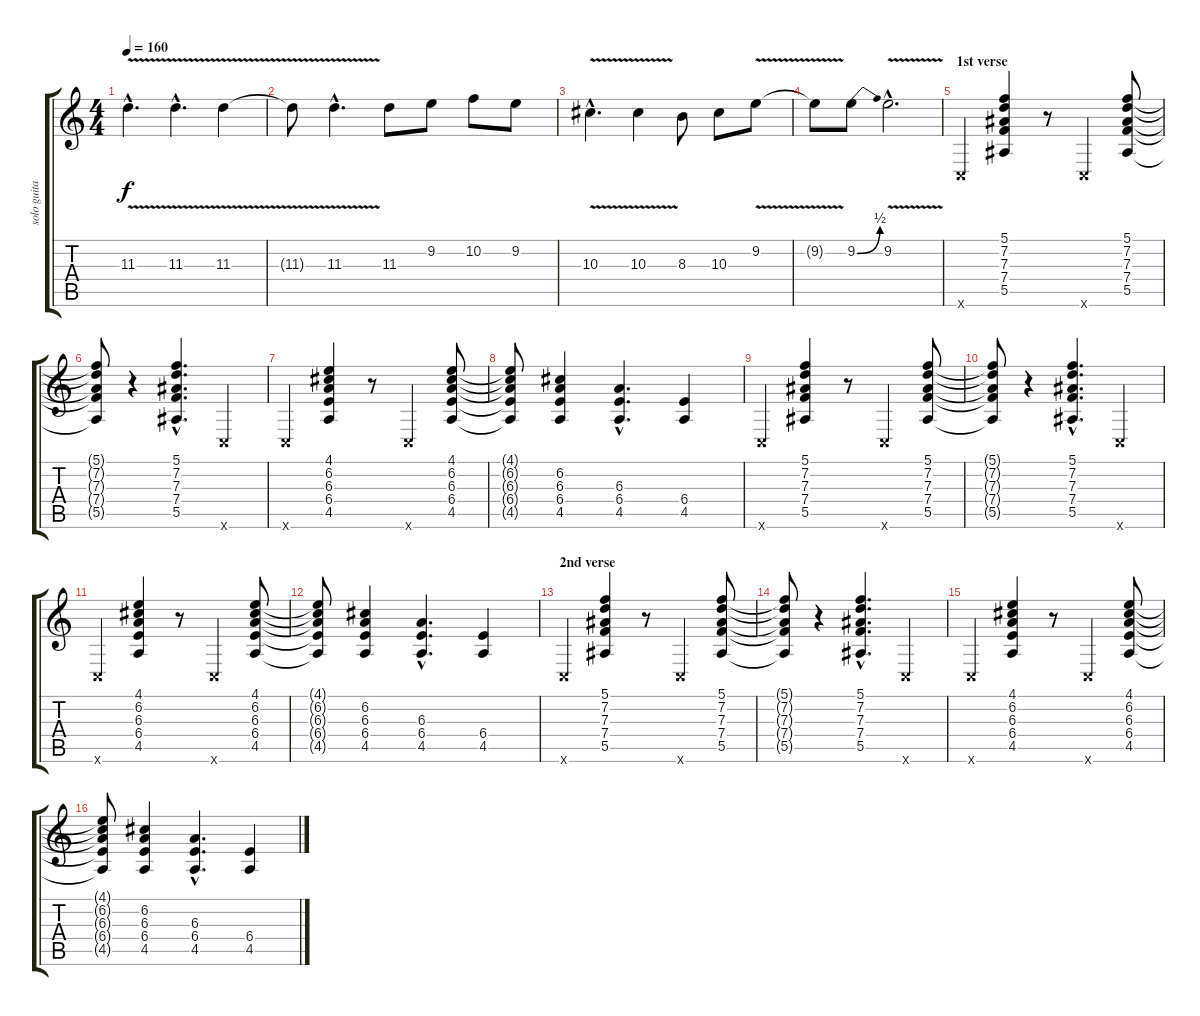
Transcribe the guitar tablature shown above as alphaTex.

\track ("solo guitar" "solo guita") {instrument overdrivenguitar}
\staff {score tabs}
\tuning (C4 G3 Eb3 Bb2 F2 C2) {hide}
\ts (4 4)
\tempo 160
\clef g2
\ks c
11.3{v hac}.4{d dy f} 11.3{v hac}.4{d} 11.3{v}.4 |
11.3{t}.8 11.3{v hac}.4{d} 11.3.8 9.2.8 10.2.8 9.2.8 |
10.3{v hac}.4{d} 10.3{v}.4 8.3.8 10.3.8 9.2{v}.8 |
9.2{t}.8 9.2{be (bend 0 0 60 2)}.8 9.2{v hac}.2{d} |
\section ("" "1st verse")
0.6{x}.4{volume 10} (5.1 7.2 7.3 7.4 5.5).4 r.8 0.6{x}.4 (5.1 7.2 7.3 7.4 5.5).8 |
(5.1{t} 7.2{t} 7.3{t} 7.4{t} 5.5{t}).8 r.4 (5.1{hac} 7.2{hac} 7.3{hac} 7.4{hac} 5.5{hac}).4{d} 0.6{x}.4 |
0.6{x}.4 (4.1 6.2 6.3 6.4 4.5).4 r.8 0.6{x}.4 (4.1 6.2 6.3 6.4 4.5).8 |
(4.1{t} 6.2{t} 6.3{t} 6.4{t} 4.5{t}).8 (6.2 6.3 6.4 4.5).4 (6.3{hac} 6.4{hac} 4.5{hac}).4{d} (6.4 4.5).4 |
0.6{x}.4 (5.1 7.2 7.3 7.4 5.5).4 r.8 0.6{x}.4 (5.1 7.2 7.3 7.4 5.5).8 |
(5.1{t} 7.2{t} 7.3{t} 7.4{t} 5.5{t}).8 r.4 (5.1{hac} 7.2{hac} 7.3{hac} 7.4{hac} 5.5{hac}).4{d} 0.6{x}.4 |
0.6{x}.4 (4.1 6.2 6.3 6.4 4.5).4 r.8 0.6{x}.4 (4.1 6.2 6.3 6.4 4.5).8 |
(4.1{t} 6.2{t} 6.3{t} 6.4{t} 4.5{t}).8 (6.2 6.3 6.4 4.5).4 (6.3{hac} 6.4{hac} 4.5{hac}).4{d} (6.4 4.5).4 |
\section ("" "2nd verse")
0.6{x}.4 (5.1 7.2 7.3 7.4 5.5).4 r.8 0.6{x}.4 (5.1 7.2 7.3 7.4 5.5).8 |
(5.1{t} 7.2{t} 7.3{t} 7.4{t} 5.5{t}).8 r.4 (5.1{hac} 7.2{hac} 7.3{hac} 7.4{hac} 5.5{hac}).4{d} 0.6{x}.4 |
0.6{x}.4 (4.1 6.2 6.3 6.4 4.5).4 r.8 0.6{x}.4 (4.1 6.2 6.3 6.4 4.5).8 |
(4.1{t} 6.2{t} 6.3{t} 6.4{t} 4.5{t}).8 (6.2 6.3 6.4 4.5).4 (6.3{hac} 6.4{hac} 4.5{hac}).4{d} (6.4 4.5).4
